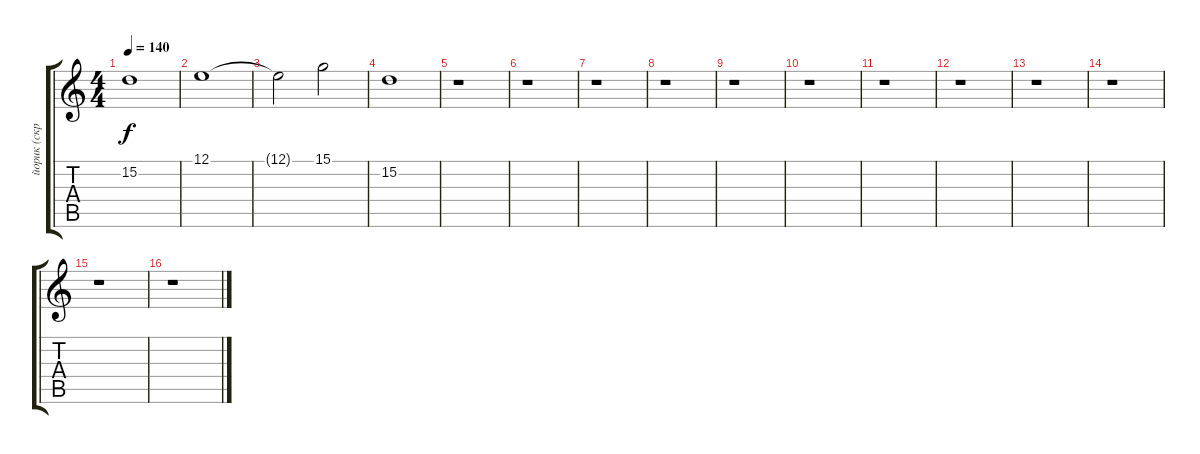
\track ("йорик (скрипка)" "йорик (скр") {instrument violin}
\staff {score tabs}
\tuning (E4 B3 G3 D3 A2 E2) {hide}
\ts (4 4)
\tempo 140
\clef g2
\ks c
15.2{t}.1{dy f} |
12.1.1 |
12.1{t}.2 15.1.2 |
15.2.1 |
r.1 |
r.1 |
r.1 |
r.1 |
r.1 |
r.1 |
r.1 |
r.1 |
r.1 |
r.1 |
r.1 |
r.1
